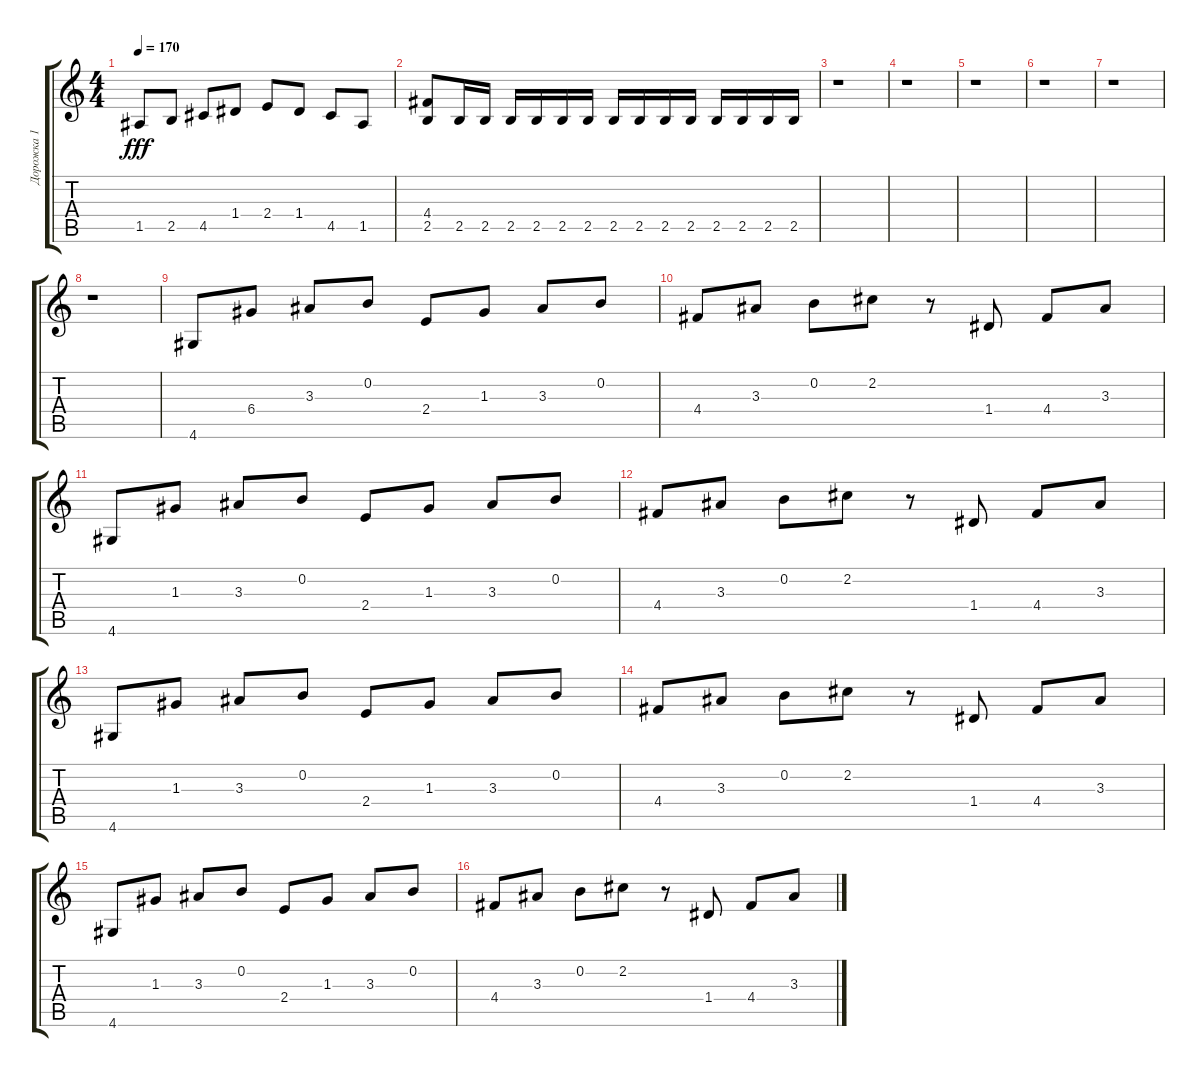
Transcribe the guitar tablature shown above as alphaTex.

\track ("Дорожка 1" "Дорожка 1") {instrument distortionguitar}
\staff {score tabs}
\tuning (E4 B3 G3 D3 A2 E2) {hide}
\ts (4 4)
\tempo 170
\clef g2
\ks c
1.5.8{dy fff} 2.5.8 4.5.8 1.4.8 2.4.8 1.4.8 4.5.8 1.5.8 |
(4.4 2.5).8 2.5.16 2.5.16 2.5.16 2.5.16 2.5.16 2.5.16 2.5.16 2.5.16 2.5.16 2.5.16 2.5.16 2.5.16 2.5.16 2.5.16 |
r.1 |
r.1 |
r.1 |
r.1 |
r.1 |
r.1 |
4.6.8 6.4.8 3.3.8 0.2.8 2.4.8 1.3.8 3.3.8 0.2.8 |
4.4.8 3.3.8 0.2.8 2.2.8 r.8 1.4.8 4.4.8 3.3.8 |
4.6.8 1.3.8 3.3.8 0.2.8 2.4.8 1.3.8 3.3.8 0.2.8 |
4.4.8 3.3.8 0.2.8 2.2.8 r.8 1.4.8 4.4.8 3.3.8 |
4.6.8 1.3.8 3.3.8 0.2.8 2.4.8 1.3.8 3.3.8 0.2.8 |
4.4.8 3.3.8 0.2.8 2.2.8 r.8 1.4.8 4.4.8 3.3.8 |
4.6.8 1.3.8 3.3.8 0.2.8 2.4.8 1.3.8 3.3.8 0.2.8 |
4.4.8 3.3.8 0.2.8 2.2.8 r.8 1.4.8 4.4.8 3.3.8
